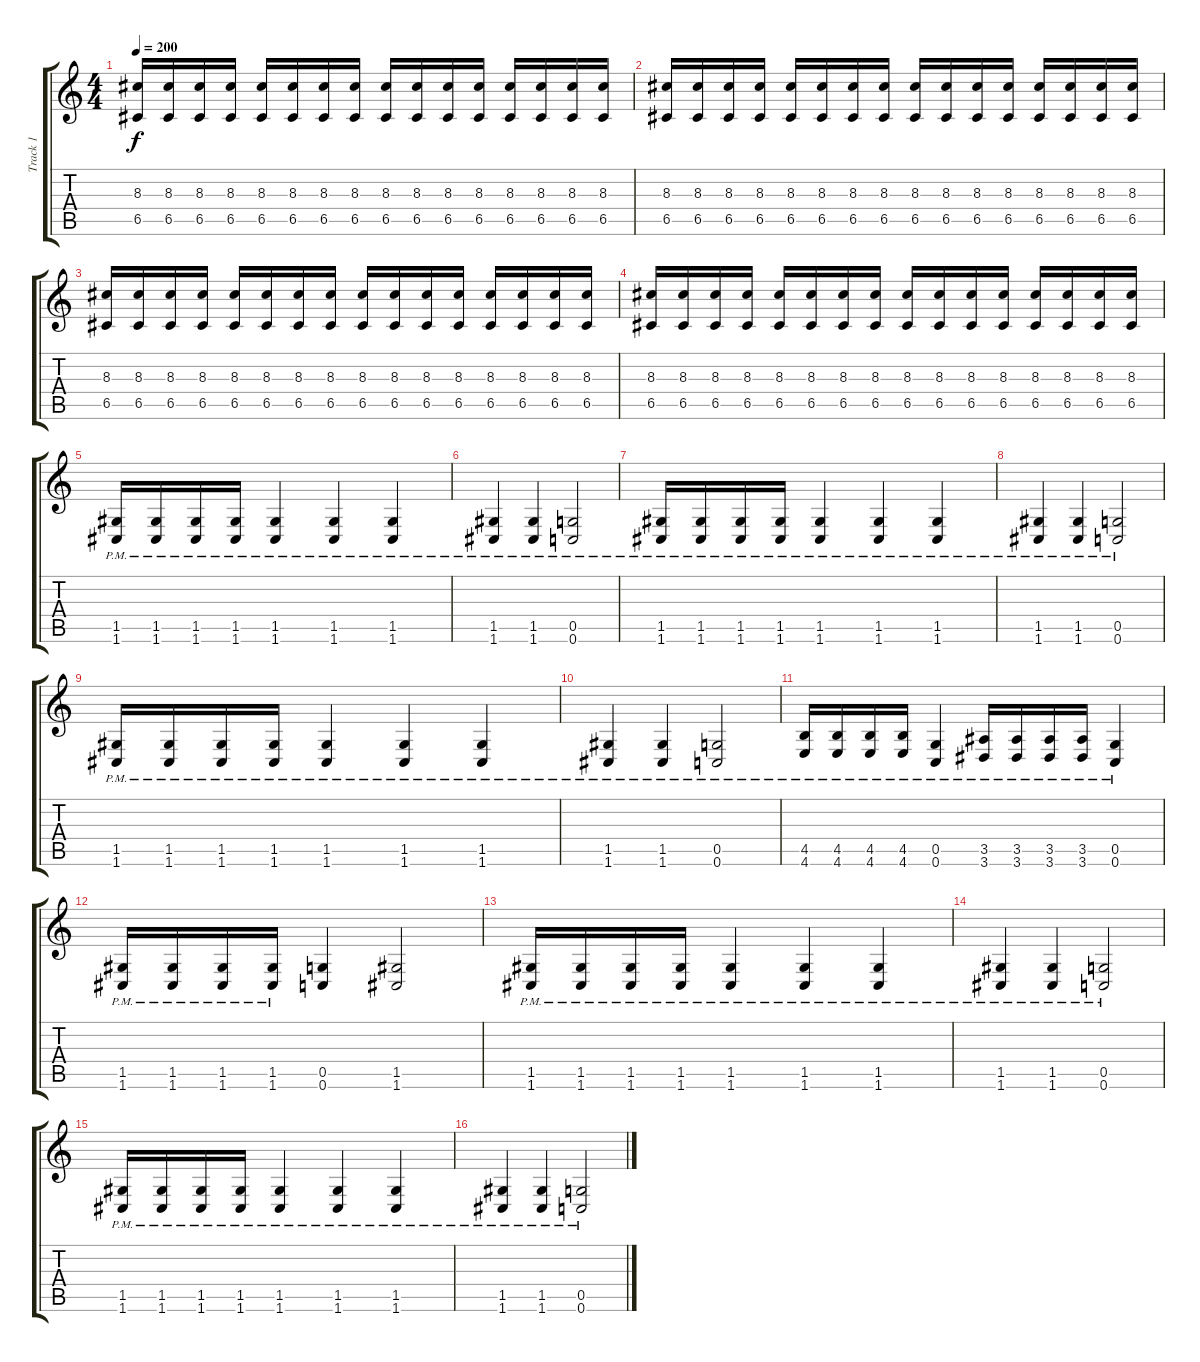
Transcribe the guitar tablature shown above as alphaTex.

\track ("Track 1" "Track 1") {instrument acousticguitarsteel}
\staff {score tabs}
\tuning (D4 A3 F3 C3 G2 C2) {hide}
\ts (4 4)
\tempo 200
\clef g2
\ks c
(8.3 6.5).16{dy f volume 10} (8.3 6.5).16 (8.3 6.5).16 (8.3 6.5).16 (8.3 6.5).16 (8.3 6.5).16 (8.3 6.5).16 (8.3 6.5).16 (8.3 6.5).16 (8.3 6.5).16 (8.3 6.5).16 (8.3 6.5).16 (8.3 6.5).16 (8.3 6.5).16 (8.3 6.5).16 (8.3 6.5).16 |
(8.3 6.5).16 (8.3 6.5).16 (8.3 6.5).16 (8.3 6.5).16 (8.3 6.5).16 (8.3 6.5).16 (8.3 6.5).16 (8.3 6.5).16 (8.3 6.5).16 (8.3 6.5).16 (8.3 6.5).16 (8.3 6.5).16 (8.3 6.5).16 (8.3 6.5).16 (8.3 6.5).16 (8.3 6.5).16 |
(8.3 6.5).16 (8.3 6.5).16 (8.3 6.5).16 (8.3 6.5).16 (8.3 6.5).16 (8.3 6.5).16 (8.3 6.5).16 (8.3 6.5).16 (8.3 6.5).16 (8.3 6.5).16 (8.3 6.5).16 (8.3 6.5).16 (8.3 6.5).16 (8.3 6.5).16 (8.3 6.5).16 (8.3 6.5).16 |
(8.3 6.5).16 (8.3 6.5).16 (8.3 6.5).16 (8.3 6.5).16 (8.3 6.5).16 (8.3 6.5).16 (8.3 6.5).16 (8.3 6.5).16 (8.3 6.5).16 (8.3 6.5).16 (8.3 6.5).16 (8.3 6.5).16 (8.3 6.5).16 (8.3 6.5).16 (8.3 6.5).16 (8.3 6.5).16 |
(1.5 1.6{pm}).16{volume 16} (1.5{pm} 1.6{pm}).16 (1.5{pm} 1.6{pm}).16 (1.5{pm} 1.6{pm}).16 (1.5{pm} 1.6{pm}).4 (1.5{pm} 1.6{pm}).4 (1.5{pm} 1.6{pm}).4 |
(1.5{pm} 1.6{pm}).4 (1.5{pm} 1.6{pm}).4 (0.5{pm} 0.6{pm}).2 |
(1.5 1.6{pm}).16{volume 16} (1.5{pm} 1.6{pm}).16 (1.5{pm} 1.6{pm}).16 (1.5{pm} 1.6{pm}).16 (1.5{pm} 1.6{pm}).4 (1.5{pm} 1.6{pm}).4 (1.5{pm} 1.6{pm}).4 |
(1.5{pm} 1.6{pm}).4 (1.5{pm} 1.6{pm}).4 (0.5{pm} 0.6{pm}).2 |
(1.5 1.6{pm}).16{volume 16} (1.5{pm} 1.6{pm}).16 (1.5{pm} 1.6{pm}).16 (1.5{pm} 1.6{pm}).16 (1.5{pm} 1.6{pm}).4 (1.5{pm} 1.6{pm}).4 (1.5{pm} 1.6{pm}).4 |
(1.5{pm} 1.6{pm}).4 (1.5{pm} 1.6{pm}).4 (0.5{pm} 0.6{pm}).2 |
(4.5{pm} 4.6{pm}).16 (4.5{pm} 4.6{pm}).16 (4.5{pm} 4.6{pm}).16 (4.5{pm} 4.6{pm}).16 (0.5{pm} 0.6{pm}).4 (3.5{pm} 3.6{pm}).16 (3.5{pm} 3.6{pm}).16 (3.5{pm} 3.6{pm}).16 (3.5{pm} 3.6{pm}).16 (0.5{pm} 0.6{pm}).4 |
(1.5{pm} 1.6{pm}).16 (1.5{pm} 1.6{pm}).16 (1.5{pm} 1.6{pm}).16 (1.5{pm} 1.6{pm}).16 (0.5 0.6).4 (1.5 1.6).2 |
(1.5 1.6{pm}).16{volume 16} (1.5{pm} 1.6{pm}).16 (1.5{pm} 1.6{pm}).16 (1.5{pm} 1.6{pm}).16 (1.5{pm} 1.6{pm}).4 (1.5{pm} 1.6{pm}).4 (1.5{pm} 1.6{pm}).4 |
(1.5{pm} 1.6{pm}).4 (1.5{pm} 1.6{pm}).4 (0.5{pm} 0.6{pm}).2 |
(1.5 1.6{pm}).16{volume 16} (1.5{pm} 1.6{pm}).16 (1.5{pm} 1.6{pm}).16 (1.5{pm} 1.6{pm}).16 (1.5{pm} 1.6{pm}).4 (1.5{pm} 1.6{pm}).4 (1.5{pm} 1.6{pm}).4 |
(1.5{pm} 1.6{pm}).4 (1.5{pm} 1.6{pm}).4 (0.5{pm} 0.6{pm}).2
